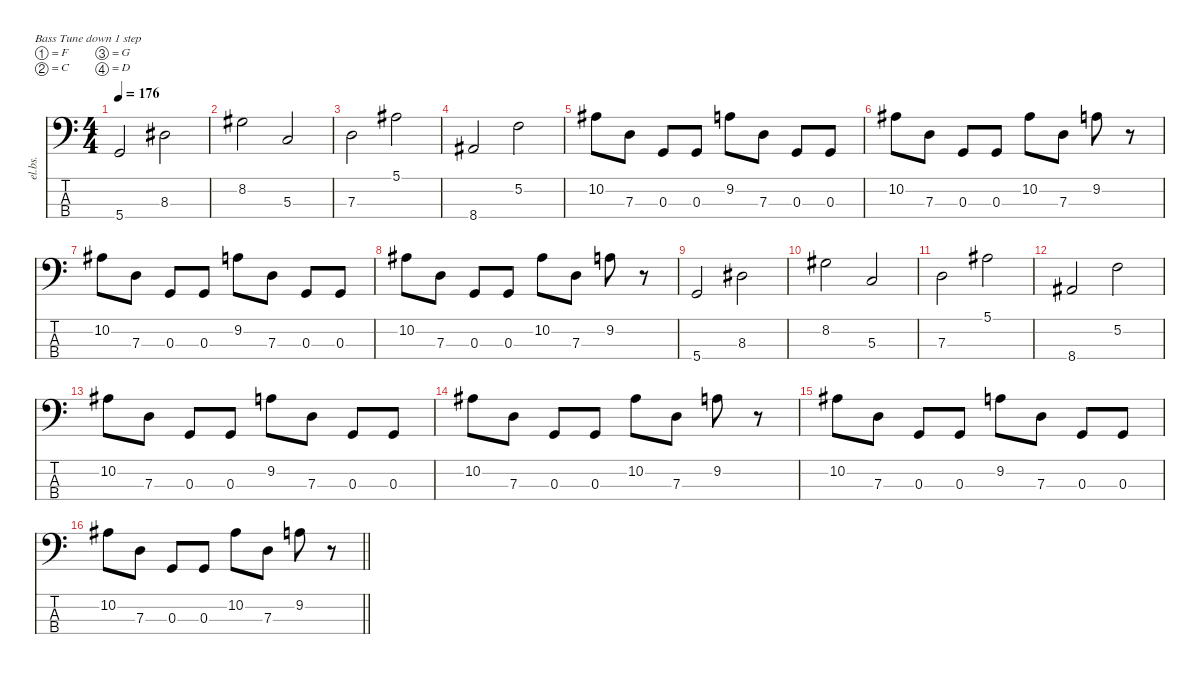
\defaultSystemsLayout 4
\hideDynamics
\bracketExtendMode nobrackets
\track ("Kelly Conlon " "el.bs.") {instrument electricbassfinger}
\staff {score tabs}
\tuning (F2 C2 G1 D1)
\ts (4 4)
\tempo 176
\clef f4
\ks c
5.4.2{dy f} 8.3{acc #}.2 |
8.2{acc #}.2 5.3.2 |
7.3.2 5.1{acc #}.2 |
8.4{acc #}.2 5.2.2 |
10.2{acc #}.8 7.3.8 0.3.8 0.3.8 9.2.8 7.3.8 0.3.8 0.3.8 |
10.2{acc #}.8 7.3.8 0.3.8 0.3.8 10.2{acc #}.8 7.3.8 9.2.8 r.8 |
10.2{acc #}.8 7.3.8 0.3.8 0.3.8 9.2.8 7.3.8 0.3.8 0.3.8 |
10.2{acc #}.8 7.3.8 0.3.8 0.3.8 10.2{acc #}.8 7.3.8 9.2.8 r.8 |
5.4.2 8.3{acc #}.2 |
8.2{acc #}.2 5.3.2 |
7.3.2 5.1{acc #}.2 |
8.4{acc #}.2 5.2.2 |
10.2{acc #}.8 7.3.8 0.3.8 0.3.8 9.2.8 7.3.8 0.3.8 0.3.8 |
10.2{acc #}.8 7.3.8 0.3.8 0.3.8 10.2{acc #}.8 7.3.8 9.2.8 r.8 |
10.2{acc #}.8 7.3.8 0.3.8 0.3.8 9.2.8 7.3.8 0.3.8 0.3.8 |
\barLineRight lightlight
10.2{acc #}.8 7.3.8 0.3.8 0.3.8 10.2{acc #}.8 7.3.8 9.2.8 r.8
